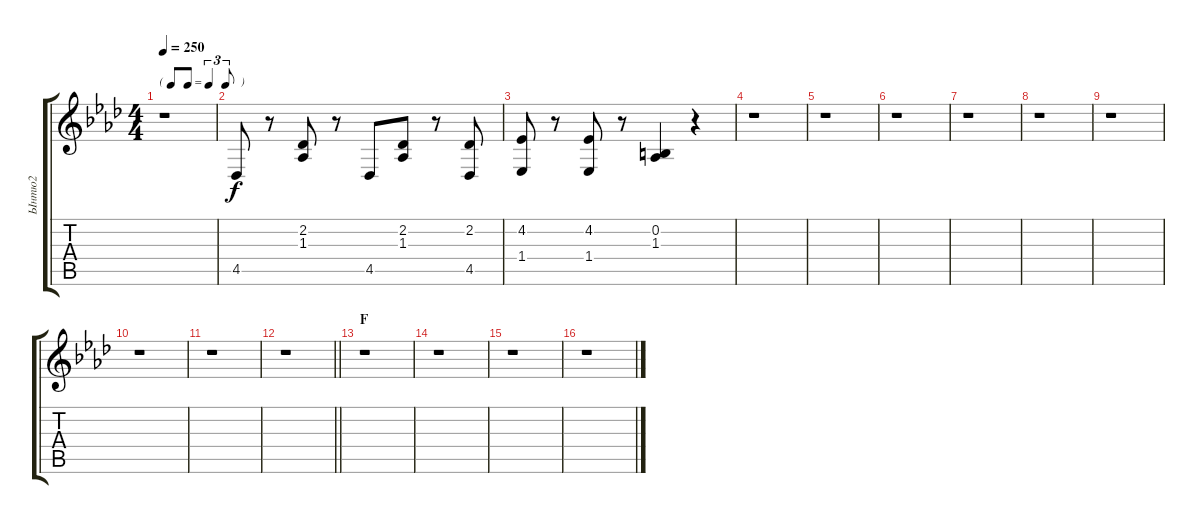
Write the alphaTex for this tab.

\track ("Ынтю2" "Ынтю2") {instrument drawbarorgan}
\staff {score tabs}
\tuning (E4 B3 G3 D3 A2 E2) {hide}
\ts (4 4)
\tf triplet8th
\tempo 250
\clef g2
\ks ab
r.1{dy f} |
4.5.8 r.8 (2.2 1.3).8 r.8 4.5.8 (2.2 1.3).8 r.8 (2.2 4.5).8 |
(4.2 1.4).8 r.8 (4.2 1.4).8 r.8 (0.2 1.3).4 r.4 |
r.1 |
r.1 |
r.1 |
r.1 |
r.1 |
r.1 |
r.1 |
r.1 |
\barLineRight lightlight
r.1 |
\section ("" "F")
r.1 |
r.1 |
r.1 |
r.1
